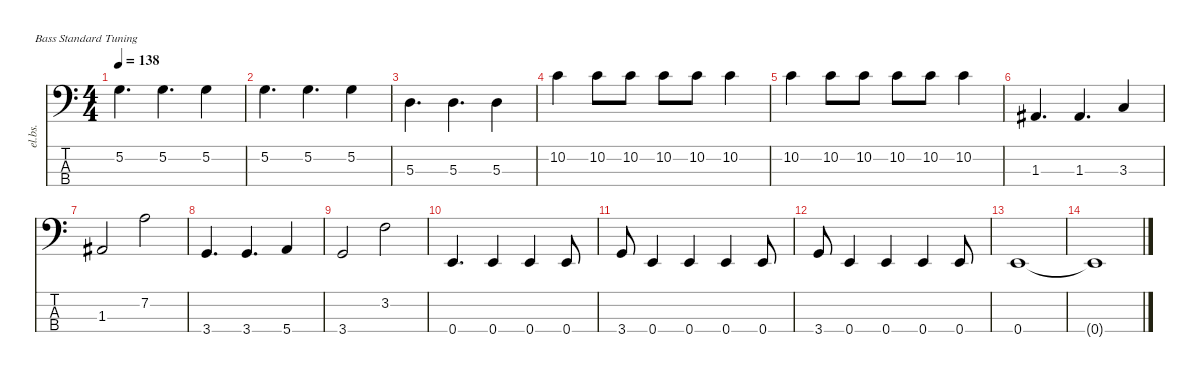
\defaultSystemsLayout 4
\hideDynamics
\bracketExtendMode nobrackets
\otherSystemsTrackNameOrientation horizontal
\track ("Bass" "el.bs.") {instrument electricbassfinger}
\staff {score tabs}
\tuning (G2 D2 A1 E1)
\ts (4 4)
\tempo 138
\clef f4
\ks c
5.2.4{d dy f beam Down} 5.2.4{d beam Down} 5.2.4{beam Down} |
5.2.4{d beam Down} 5.2.4{d beam Down} 5.2.4{beam Down} |
5.3.4{d beam Down} 5.3.4{d beam Down} 5.3.4{beam Down} |
10.2.4{beam Down} 10.2.8{beam Down} 10.2.8{beam Down} 10.2.8{beam Down} 10.2.8{beam Down} 10.2.4{beam Down} |
10.2.4{beam Down} 10.2.8{beam Down} 10.2.8{beam Down} 10.2.8{beam Down} 10.2.8{beam Down} 10.2.4{beam Down} |
1.3{acc #}.4{d beam Up} 1.3{acc #}.4{d beam Up} 3.3.4{beam Up} |
1.3{acc #}.2{beam Up} 7.2.2{beam Down} |
3.4.4{d beam Up} 3.4.4{d beam Up} 5.4.4{beam Up} |
3.4.2{beam Up} 3.2.2{beam Down} |
0.4.4{d beam Up} 0.4.4{beam Up} 0.4.4{beam Up} 0.4.8{beam Up} |
3.4.8{beam Up} 0.4.4{beam Up} 0.4.4{beam Up} 0.4.4{beam Up} 0.4.8{beam Up} |
3.4.8{beam Up} 0.4.4{beam Up} 0.4.4{beam Up} 0.4.4{beam Up} 0.4.8{beam Up} |
0.4.1{beam Up} |
0.4{t}.1{beam Up}
